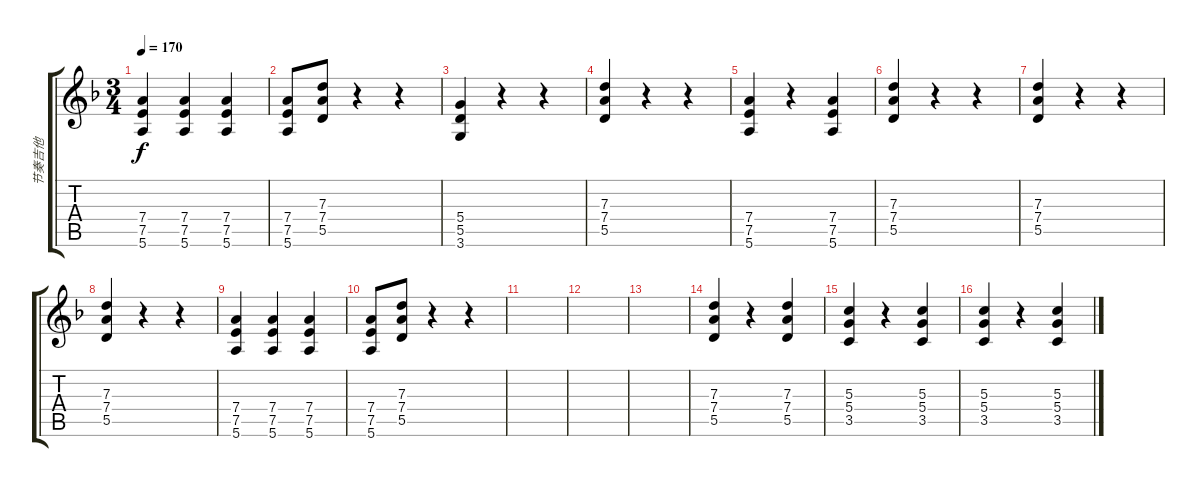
\track ("节奏吉他" "节奏吉他") {instrument electricguitarjazz}
\staff {score tabs}
\tuning (E4 B3 G3 D3 A2 E2) {hide}
\ts (3 4)
\tempo 170
\clef g2
\ks f
(7.4 7.5 5.6).4{dy f} (7.4 7.5 5.6).4 (7.4 7.5 5.6).4 |
(7.4 7.5 5.6).8 (7.3 7.4 5.5).8 r.4 r.4 |
(5.4 5.5 3.6).4 r.4 r.4 |
(7.3 7.4 5.5).4 r.4 r.4 |
(7.4 7.5 5.6).4 r.4 (7.4 7.5 5.6).4 |
(7.3 7.4 5.5).4 r.4 r.4 |
(7.3 7.4 5.5).4 r.4 r.4 |
(7.3 7.4 5.5).4 r.4 r.4 |
(7.4 7.5 5.6).4 (7.4 7.5 5.6).4 (7.4 7.5 5.6).4 |
(7.4 7.5 5.6).8 (7.3 7.4 5.5).8 r.4 r.4 |
|
|
|
(7.3 7.4 5.5).4 r.4 (7.3 7.4 5.5).4 |
(5.3 5.4 3.5).4 r.4 (5.3 5.4 3.5).4 |
(5.3 5.4 3.5).4 r.4 (5.3 5.4 3.5).4
